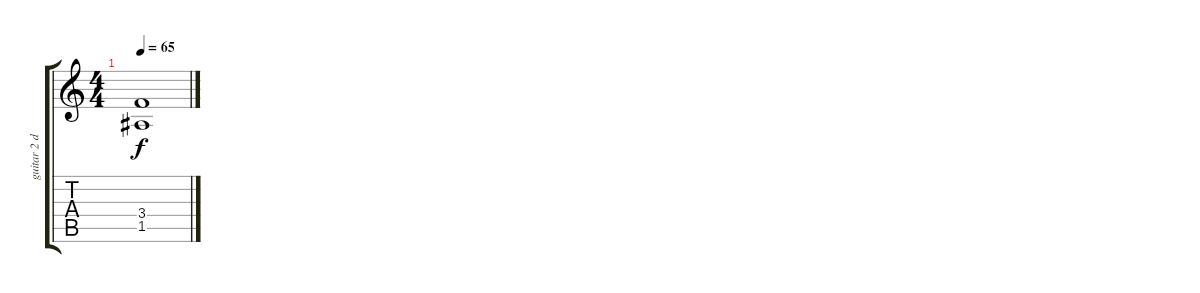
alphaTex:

\track ("guitar 2 distorted" "guitar 2 d") {instrument distortionguitar}
\staff {score tabs}
\tuning (E4 B3 G3 D3 A2 E2) {hide}
\ts (4 4)
\tempo 65
\clef g2
\ks c
(3.4 1.5).1{dy f}
